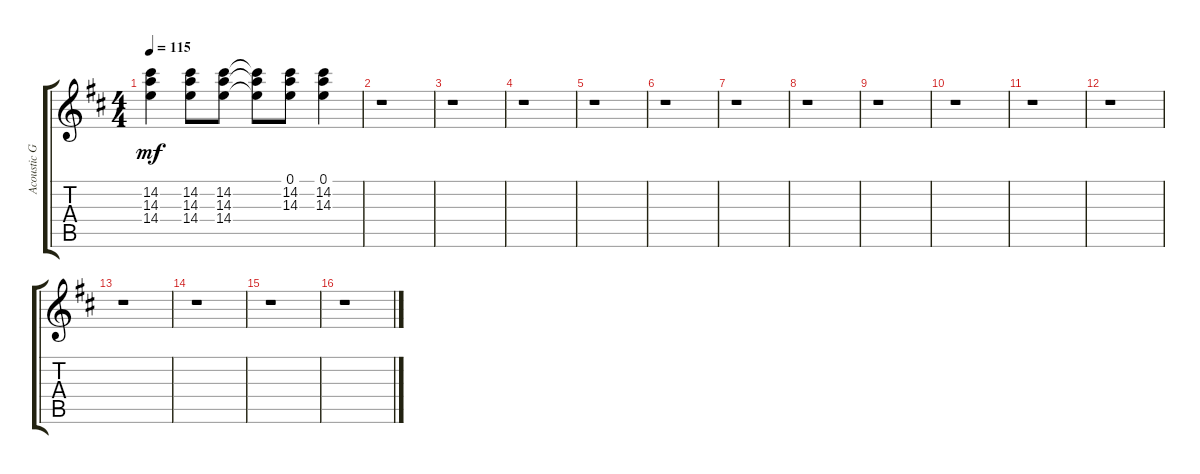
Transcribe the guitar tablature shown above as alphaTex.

\track ("Acoustic Guitar (steel)" "Acoustic G") {instrument acousticguitarsteel}
\staff {score tabs}
\tuning (E4 B3 G3 D3 A2 E2) {hide}
\ts (4 4)
\tempo 115
\clef g2
\ks bminor
(14.2 14.3 14.4).4{dy mf} (14.2 14.3 14.4).8 (14.2 14.3 14.4).8 (14.2{t} 14.3{t} 14.4{t}).8 (0.1 14.2 14.3).8 (0.1 14.2 14.3).4 |
r.1 |
r.1 |
r.1 |
r.1 |
r.1 |
r.1 |
r.1 |
r.1 |
r.1 |
r.1 |
r.1 |
r.1 |
r.1 |
r.1 |
r.1
